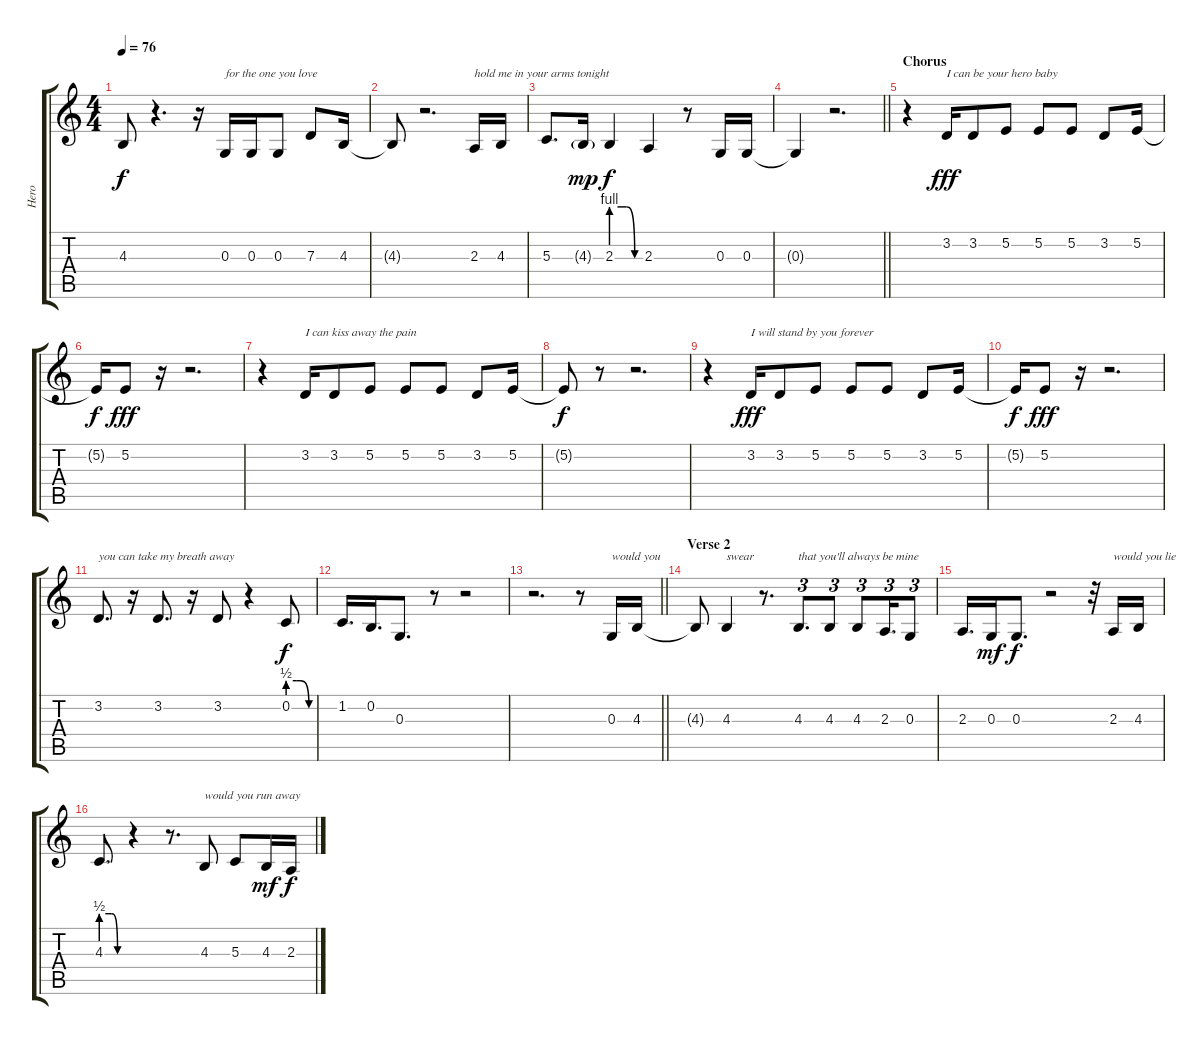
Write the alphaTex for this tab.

\track ("Hero" "Hero") {instrument flute}
\staff {score tabs}
\tuning (E4 B3 G3 D3 A2 E2) {hide}
\ts (4 4)
\tempo 76
\clef g2
\ks c
4.3{t}.8{dy f} r.4{d} r.16 0.3.16{txt "for the one you love"} 0.3.16 0.3.8 7.3.8 4.3.16 |
4.3{t}.8 r.2{d} 2.3.16{txt "hold me in your arms tonight"} 4.3.16 |
5.3.8{d} 4.3{g}.16{dy mp} 2.3{be (custom 0 4 20 4 31 4 48 0 60 0)}.4{dy f} 2.3.4 r.8 0.3.16 0.3.16 |
\barLineRight lightlight
0.3{t}.4 r.2{d} |
\section ("" "Chorus")
r.4 3.2.16{txt "I can be your hero baby" dy fff} 3.2.8 5.2.8 5.2.8 5.2.8 3.2.8 5.2.16 |
5.2{t}.16{dy f} 5.2.8{dy fff} r.16 r.2{d} |
r.4 3.2.16{txt "I can kiss away the pain"} 3.2.8 5.2.8 5.2.8 5.2.8 3.2.8 5.2.16 |
5.2{t}.8{dy f} r.8 r.2{d} |
r.4 3.2.16{txt "I will stand by you forever" dy fff} 3.2.8 5.2.8 5.2.8 5.2.8 3.2.8 5.2.16 |
5.2{t}.16{dy f} 5.2.8{dy fff} r.16 r.2{d} |
3.2.8{d txt "you can take my breath away"} r.16 3.2.8{d} r.16 3.2.8 r.4 0.2{be (custom 0 2 20 2 29 2 50 0 55 0 60 0)}.8{dy f} |
1.2.16{d} 0.2.16{d} 0.3.8{d} r.8 r.2 |
\barLineRight lightlight
r.2{d} r.8 0.3.16{txt "would you"} 4.3.16 |
\section ("" "Verse 2")
4.3{t}.8 4.3.4{txt "swear"} r.8{d} 4.3.8{d tu (3 2) txt "that you'll always be mine"} 4.3.8{tu (3 2)} 4.3.8{tu (3 2)} 2.3.16{d tu (3 2)} 0.3.8{tu (3 2)} |
2.3.16{d} 0.3.16{dy mf} 0.3.8{d dy f} r.2 r.32 2.3.16{txt "would you lie"} 4.3.16 |
4.3{be (custom 0 2 20 2 27 2 42 0 60 0)}.8{d} r.4 r.8{d} 4.3.8{txt "would you run away"} 5.3.8 4.3.16{dy mf} 2.3.16{dy f}
